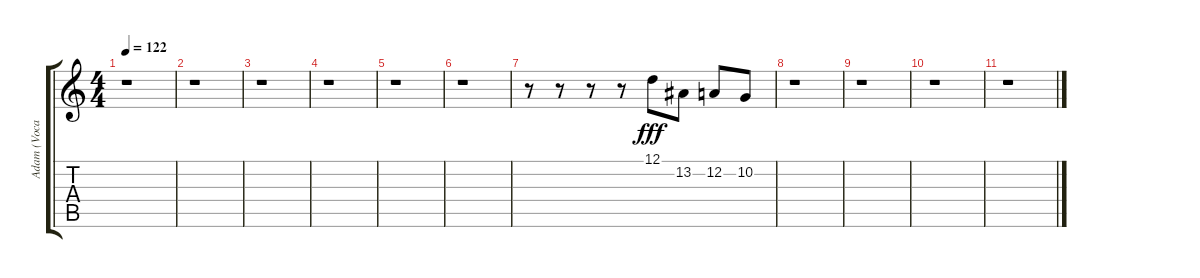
\track ("Adam (Vocals)" "Adam (Voca") {instrument synthvoice}
\staff {score tabs}
\tuning (D4 A3 F3 C3 G2 D2) {hide}
\ts (4 4)
\tempo 122
\clef g2
\ks c
r.1{dy fff} |
r.1 |
r.1 |
r.1 |
r.1 |
r.1 |
r.8 r.8 r.8 r.8 12.1.8 13.2.8 12.2.8 10.2.8 |
r.1 |
r.1 |
r.1 |
r.1
